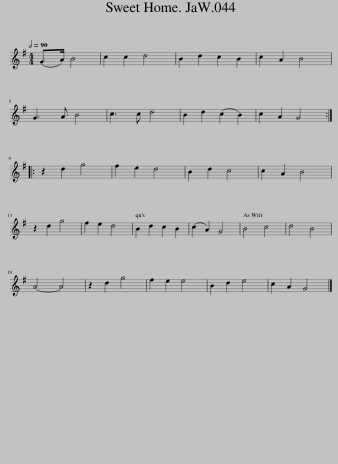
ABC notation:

X:1
L:1/8
Q:1/2=90
M:4/4
I:linebreak $
K:G
V:1 treble
V:1
 (G>A) B4 | c2 c2 d4 | B2 d2 c2 B2 | c2 A2 B4 |$ G3 A B4 | %5
 c3 c d4 | B2 d2 (c2 B2) | c2 A2 G4 ::$ z2 d2 g4 | f2 e2 d4 | %10
 B2 d2 c4 | c2 A2 B4 |$ z2 d2 g4 | f2 e2 d4 | B2 d2 c2 B2 | %15
 (c2 A2) G4 | B4 c4 | d4 B4 |$ A4- A4 | z2 d2 g4 | %20
 f2 e2 e4 | B2 d2 e4 | c2 A2 G4 |] %23
